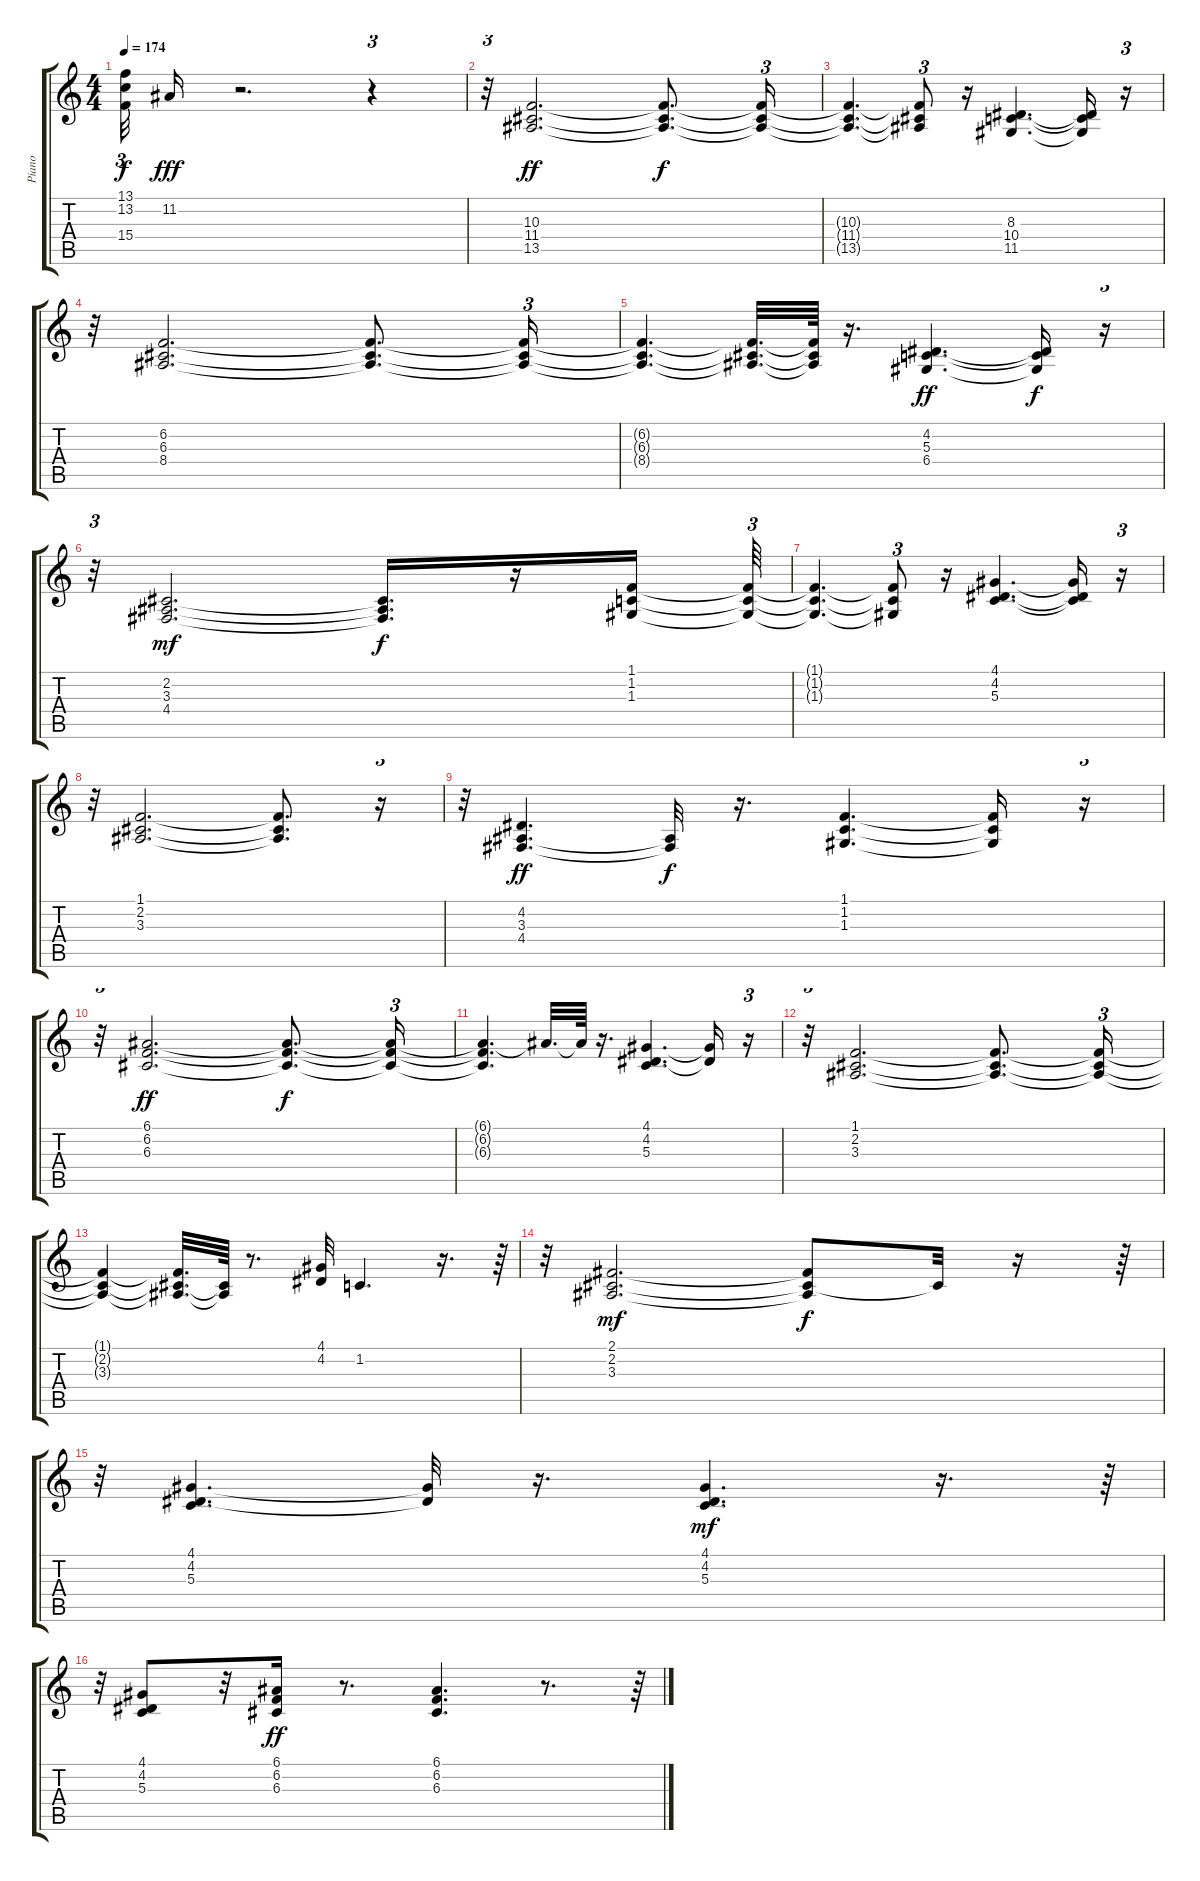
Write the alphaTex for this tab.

\track ("Piano" "Piano") {instrument electricpiano2}
\staff {score tabs}
\tuning (E4 B3 G3 D3 A2 E2) {hide}
\ts (4 4)
\tempo 174
\clef g2
\ks c
(13.1{t} 13.2{t} 15.4{t}).32{tu (3 2) dy f} 11.2.16{dy fff} r.2{d} r.4{tu (3 2)} |
r.32{tu (3 2)} (10.3 11.4 13.5).2{d dy ff} (10.3{t} 11.4{t} 13.5{t}).8{d dy f} (10.3{t} 11.4{t} 13.5{t}).16{tu (3 2)} |
(10.3{t} 11.4{t} 13.5{t}).4{d} (10.3{t} 11.4{t} 13.5{t}).8{tu (3 2)} r.16 (8.3 10.4 11.5).4{d} (8.3{t} 10.4{t} 11.5{t}).16 r.16{tu (3 2)} |
r.32{tu (3 2)} (6.2 6.3 8.4).2{d} (6.2{t} 6.3{t} 8.4{t}).8{d} (6.2{t} 6.3{t} 8.4{t}).16{tu (3 2)} |
(6.2{t} 6.3{t} 8.4{t}).4{d} (6.2{t} 6.3{t} 8.4{t}).32{d} (6.2{t} 6.3{t} 8.4{t}).64 r.16{d} (4.2 5.3 6.4).4{d dy ff} (4.2{t} 5.3{t} 6.4{t}).16{dy f} r.16{tu (3 2)} |
r.32{tu (3 2)} (2.2 3.3 4.4).2{d dy mf} (2.2{t} 3.3{t} 4.4{t}).16{d dy f} r.16 (1.1 1.2 1.3).16 (1.1{t} 1.2{t} 1.3{t}).64{tu (3 2)} |
(1.1{t} 1.2{t} 1.3{t}).4{d} (1.1{t} 1.2{t} 1.3{t}).8{tu (3 2)} r.16 (4.1 4.2 5.3).4{d} (4.1{t} 4.2{t} 5.3{t}).16 r.16{tu (3 2)} |
r.32{tu (3 2)} (1.1 2.2 3.3).2{d} (1.1{t} 2.2{t} 3.3{t}).8{d} r.16{tu (3 2)} |
r.32{tu (3 2)} (4.2 3.3 4.4).4{d dy ff} (3.3{t} 4.4{t}).32{dy f} r.16{d} (1.1 1.2 1.3).4{d} (1.1{t} 1.2{t} 1.3{t}).16 r.16{tu (3 2)} |
r.32{tu (3 2)} (6.1 6.2 6.3).2{d dy ff} (6.1{t} 6.2{t} 6.3{t}).8{d dy f} (6.1{t} 6.2{t} 6.3{t}).16{tu (3 2)} |
(6.1{t} 6.2{t} 6.3{t}).4{d} 6.1{t}.32{d} 6.1{t}.64 r.16{d} (4.1 4.2 5.3).4{d} (4.1{t} 4.2{t}).16 r.16{tu (3 2)} |
r.32{tu (3 2)} (1.1 2.2 3.3).2{d} (1.1{t} 2.2{t} 3.3{t}).8{d} (1.1{t} 2.2{t} 3.3{t}).16{tu (3 2)} |
(1.1{t} 2.2{t} 3.3{t}).4 (1.1{t} 2.2{t} 3.3{t}).32{d} (2.2{t} 3.3{t}).64 r.8{d} (4.1 4.2).32 1.2.4{d} r.16{d} r.64{tu (3 2)} |
r.32{tu (3 2)} (2.1 2.2 3.3).2{d dy mf} (2.1{t} 2.2{t} 3.3{t}).8{dy f} 2.2{t}.32 r.16 r.64{tu (3 2)} |
r.32{tu (3 2)} (4.1 4.2 5.3).4{d} (4.1{t} 4.2{t}).32 r.16{d} (4.1 4.2 5.3).4{d dy mf} r.16{d} r.64{tu (3 2)} |
r.32{tu (3 2)} (4.1 4.2 5.3).8 r.32 (6.1 6.2 6.3).16{dy ff} r.8{d} (6.1 6.2 6.3).4{d} r.8{d} r.64{tu (3 2)}
